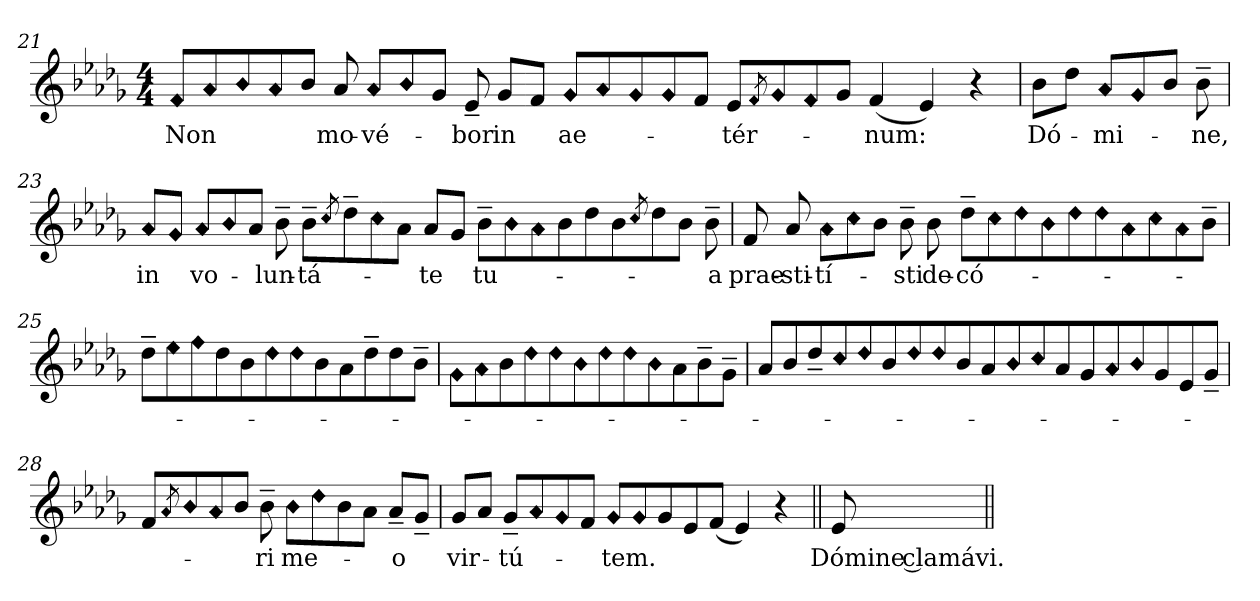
**kern	**text
*part1	*part1
*staff1	*staff1
!!LO:LB:g=z
*clefG2	*
*k[b-e-a-d-g-]	*
*D-:	*
*M4/4	*
=21	=21
!LO:N:head=diamond	!
!	!LO:LY:b:color=#000000
8fi/L	Non
!LO:N:head=diamond	!
8a-i/	.
!LO:N:head=diamond	!
8b-i/	.
!LO:N:head=diamond	!
8a-i/	.
8b-i/J	.
!	!LO:LY:b:color=#000000
8a-i/	mo-
!LO:N:head=diamond	!
!	!LO:LY:b:color=#000000
8a-i/L	-vé-
!LO:N:head=diamond	!
8b-i/	.
8g-i/J	.
!	!LO:LY:b:color=#000000
8e-~i/	-bor
!	!LO:LY:b:color=#000000
8g-i/L	in
8fi/J	.
!LO:N:head=diamond	!
!	!LO:LY:b:color=#000000
8g-i/L	ae-
!LO:N:head=diamond	!
8a-i/	.
!LO:N:head=diamond	!
8g-i/	.
!LO:N:head=diamond	!
8g-i/	.
8fi/J	.
!	!LO:LY:b:color=#000000
8e-i/L	-tér-
!LO:N:head=diamond	!
8qfi/	.
!LO:N:head=diamond	!
8g-i/	.
!LO:N:head=diamond	!
8fi/	.
8g-i/J	.
!	!LO:LY:b:color=#000000
(4fi/	-num:
4e-i/)	.
4r	.
=22	=22
!	!LO:LY:b:color=#000000
8b-i\L	Dó-
8dd-i\J	.
!LO:N:head=diamond	!
!	!LO:LY:b:color=#000000
8a-i/L	-mi-
!LO:N:head=diamond	!
8g-i/	.
8b-i/J	.
!	!LO:LY:b:color=#000000
8b-~i\	-ne,
!!LO:LB:g=z
=23'	=23'
!LO:N:head=diamond	!
!	!LO:LY:b:color=#000000
8a-i/L	in
!LO:N:head=diamond	!
8g-i/J	.
!LO:N:head=diamond	!
!	!LO:LY:b:color=#000000
8a-i/L	vo-
!LO:N:head=diamond	!
8b-i/	.
8a-i/J	.
!	!LO:LY:b:color=#000000
8b-~i\	-lun-
!	!LO:LY:b:color=#000000
8b-~i\L	-tá-
!LO:N:head=diamond	!
8qcci/	.
8dd-~i\	.
!LO:N:head=diamond	!
8cci\	.
8a-i\J	.
!	!LO:LY:b:color=#000000
8a-i/L	-te
8g-i/J	.
!	!LO:LY:b:color=#000000
8b-~i\L	tu-
!LO:N:head=diamond	!
8b-i\	.
!LO:N:head=diamond	!
8a-i\	.
8b-i\	.
8dd-i\	.
8b-i\	.
!LO:N:head=diamond	!
8qcci/	.
8dd-i\	.
8b-i\J	.
!	!LO:LY:b:color=#000000
8b-~i\	-a
=24'	=24'
!	!LO:LY:b:color=#000000
8fi/	prae-
!	!LO:LY:b:color=#000000
8a-i/	-sti-
!LO:N:head=diamond	!
!	!LO:LY:b:color=#000000
8a-i\L	-tí-
!LO:N:head=diamond	!
8cci\	.
8b-i\J	.
!	!LO:LY:b:color=#000000
8b-~i\	-sti
!	!LO:LY:b:color=#000000
8b-i\	de-
!	!LO:LY:b:color=#000000
8dd-~i\L	-có-
!LO:N:head=diamond	!
8cci\	.
!LO:N:head=diamond	!
8dd-i\	.
!LO:N:head=diamond	!
8b-i\	.
!LO:N:head=diamond	!
8dd-i\	.
!LO:N:head=diamond	!
8dd-i\	.
!LO:N:head=diamond	!
8a-i\	.
!LO:N:head=diamond	!
8cci\	.
!LO:N:head=diamond	!
8a-i\	.
8b-~i\J	.
!!LO:LB:g=z
=25'	=25'
8dd-~i\L	.
!LO:N:head=diamond	!
8ee-i\	.
!LO:N:head=diamond	!
8ffi\	.
8dd-i\	.
8b-i\	.
!LO:N:head=diamond	!
8dd-i\	.
!LO:N:head=diamond	!
8dd-i\	.
8b-i\	.
8a-i\	.
8dd-~i\	.
8dd-i\	.
8b-~i\J	.
=26'	=26'
!LO:N:head=diamond	!
8g-i\L	.
!LO:N:head=diamond	!
8a-i\	.
8b-i\	.
!LO:N:head=diamond	!
8dd-i\	.
!LO:N:head=diamond	!
8dd-i\	.
!LO:N:head=diamond	!
8b-i\	.
!LO:N:head=diamond	!
8dd-i\	.
!LO:N:head=diamond	!
8dd-i\	.
!LO:N:head=diamond	!
8b-i\	.
8a-i\	.
8b-~i\	.
8g-~i\J	.
=27'	=27'
8a-i/L	.
8b-i/	.
8dd-~i/	.
!LO:N:head=diamond	!
8cci/	.
!LO:N:head=diamond	!
8dd-i/	.
8b-i/	.
!LO:N:head=diamond	!
8dd-i/	.
!LO:N:head=diamond	!
8dd-i/	.
8b-i/	.
8a-i/	.
!LO:N:head=diamond	!
8b-i/	.
!LO:N:head=diamond	!
8cci/	.
8a-i/	.
8g-i/	.
!LO:N:head=diamond	!
8a-i/	.
!LO:N:head=diamond	!
8b-i/	.
8g-i/	.
8e-i/	.
8g-~i/J	.
!!LO:LB:g=z
=28'	=28'
8fi/L	.
!LO:N:head=diamond	!
8qa-i/	.
!LO:N:head=diamond	!
8b-i/	.
!LO:N:head=diamond	!
8a-i/	.
8b-i/J	.
!	!LO:LY:b:color=#000000
8b-~i\	-ri
!LO:N:head=diamond	!
!	!LO:LY:b:color=#000000
8b-i\L	me-
!LO:N:head=diamond	!
8dd-i\	.
8b-i\	.
8a-i\J	.
!	!LO:LY:b:color=#000000
8a-~i/L	-o
8g-~i/J	.
=29'	=29'
!	!LO:LY:b:color=#000000
8g-i/L	vir-
8a-i/J	.
!	!LO:LY:b:color=#000000
8g-~i/L	-tú-
!LO:N:head=diamond	!
8a-i/	.
!LO:N:head=diamond	!
8g-i/	.
8fi/J	.
!LO:N:head=diamond	!
!	!LO:LY:b:color=#000000
8g-i/L	-tem.
!LO:N:head=diamond	!
8g-i/	.
8g-i/	.
8e-i/	.
(8fi/J	.
4e-i/)	.
4r	.
=30||	=30||
!	!LO:LY:b:color=#000000
8e-i/	Dómine clamávi.
=||	=||
*-	*-
